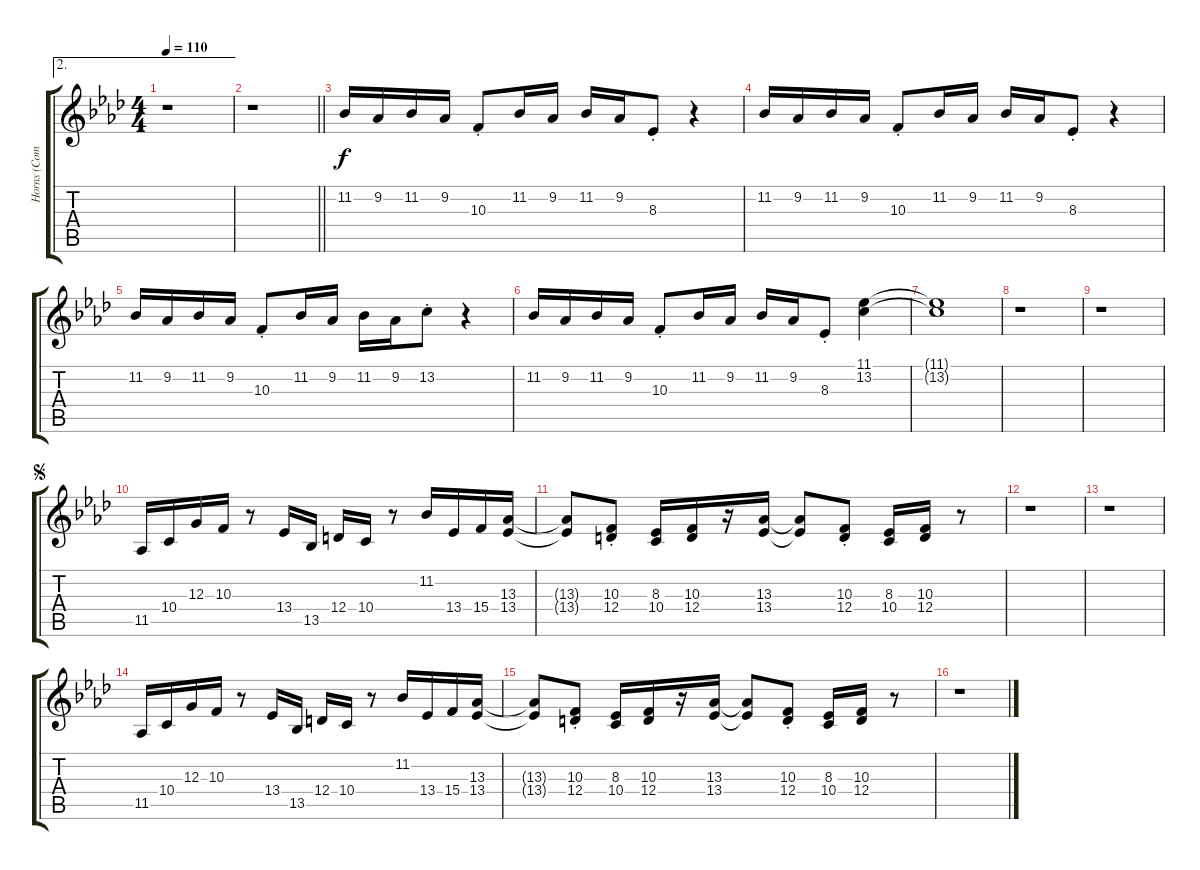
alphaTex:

\track ("Horns (Combined)" "Horns (Com") {instrument altosax}
\staff {score tabs}
\tuning (E4 B3 G3 D3 A2 E2) {hide}
\ae 2
\ts (4 4)
\tempo 110
\clef g2
\ks ab
r.1{dy f} |
\barLineRight lightlight
r.1 |
11.2.16 9.2.16 11.2.16 9.2.16 10.3{st}.8 11.2.16 9.2.16 11.2.16 9.2.16 8.3{st}.8 r.4 |
11.2.16 9.2.16 11.2.16 9.2.16 10.3{st}.8 11.2.16 9.2.16 11.2.16 9.2.16 8.3{st}.8 r.4 |
11.2.16 9.2.16 11.2.16 9.2.16 10.3{st}.8 11.2.16 9.2.16 11.2.16 9.2.16 13.2{st}.8 r.4 |
11.2.16 9.2.16 11.2.16 9.2.16 10.3{st}.8 11.2.16 9.2.16 11.2.16 9.2.16 8.3{st}.8 (11.1 13.2).4 |
(11.1{t} 13.2{t}).1 |
r.1 |
r.1 |
\jump segno
11.5.16 10.4.16 12.3.16 10.3.16 r.8 13.4.16 13.5.16 12.4.16 10.4.16 r.8 11.2.16 13.4.16 15.4.16 (13.3 13.4).16 |
(13.3{t} 13.4{t}).8 (10.3{st} 12.4{st}).8 (8.3 10.4).16 (10.3 12.4).16 r.16 (13.3 13.4).16 (13.3{t} 13.4{t}).8 (10.3{st} 12.4{st}).8 (8.3 10.4).16 (10.3 12.4).16 r.8 |
r.1 |
r.1 |
11.5.16 10.4.16 12.3.16 10.3.16 r.8 13.4.16 13.5.16 12.4.16 10.4.16 r.8 11.2.16 13.4.16 15.4.16 (13.3 13.4).16 |
(13.3{t} 13.4{t}).8 (10.3{st} 12.4{st}).8 (8.3 10.4).16 (10.3 12.4).16 r.16 (13.3 13.4).16 (13.3{t} 13.4{t}).8 (10.3{st} 12.4{st}).8 (8.3 10.4).16 (10.3 12.4).16 r.8 |
r.1
